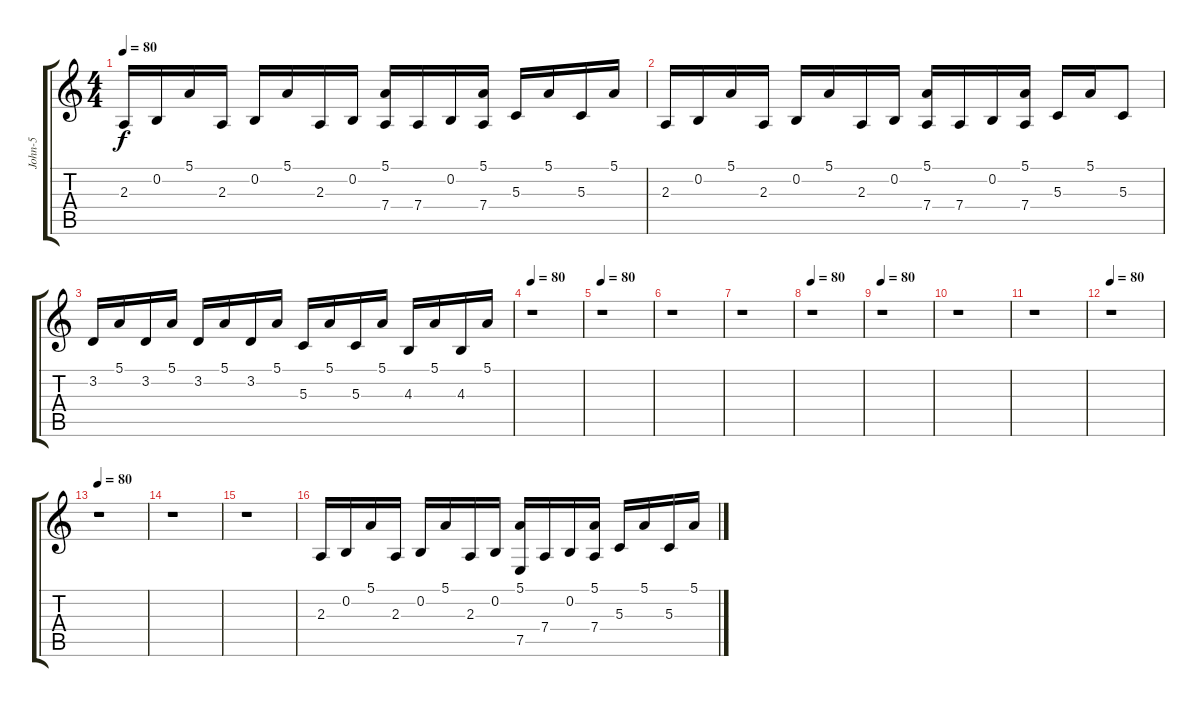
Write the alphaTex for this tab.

\track ("John-5" "John-5") {instrument koto}
\staff {score tabs}
\tuning (E4 B3 G3 D3 A2 E2) {hide}
\ts (4 4)
\tempo 80
\clef g2
\ks c
2.3.16{dy f} 0.2.16 5.1.16 2.3.16 0.2.16 5.1.16 2.3.16 0.2.16 (5.1 7.4).16 7.4.16 0.2.16 (5.1 7.4).16 5.3.16 5.1.16 5.3.16 5.1.16 |
2.3.16 0.2.16 5.1.16 2.3.16 0.2.16 5.1.16 2.3.16 0.2.16 (5.1 7.4).16 7.4.16 0.2.16 (5.1 7.4).16 5.3.16 5.1.16 5.3.8 |
3.2.16 5.1.16 3.2.16 5.1.16 3.2.16 5.1.16 3.2.16 5.1.16 5.3.16 5.1.16 5.3.16 5.1.16 4.3.16 5.1.16 4.3.16 5.1.16 |
\tempo 80
r.1 |
\tempo 80
r.1 |
r.1 |
r.1 |
\tempo 80
r.1 |
\tempo 80
r.1 |
r.1 |
r.1 |
\tempo 80
r.1 |
\tempo 80
r.1 |
r.1 |
r.1 |
2.3.16 0.2.16 5.1.16 2.3.16 0.2.16 5.1.16 2.3.16 0.2.16 (5.1 7.5).16 7.4.16 0.2.16 (5.1 7.4).16 5.3.16 5.1.16 5.3.16 5.1.16
